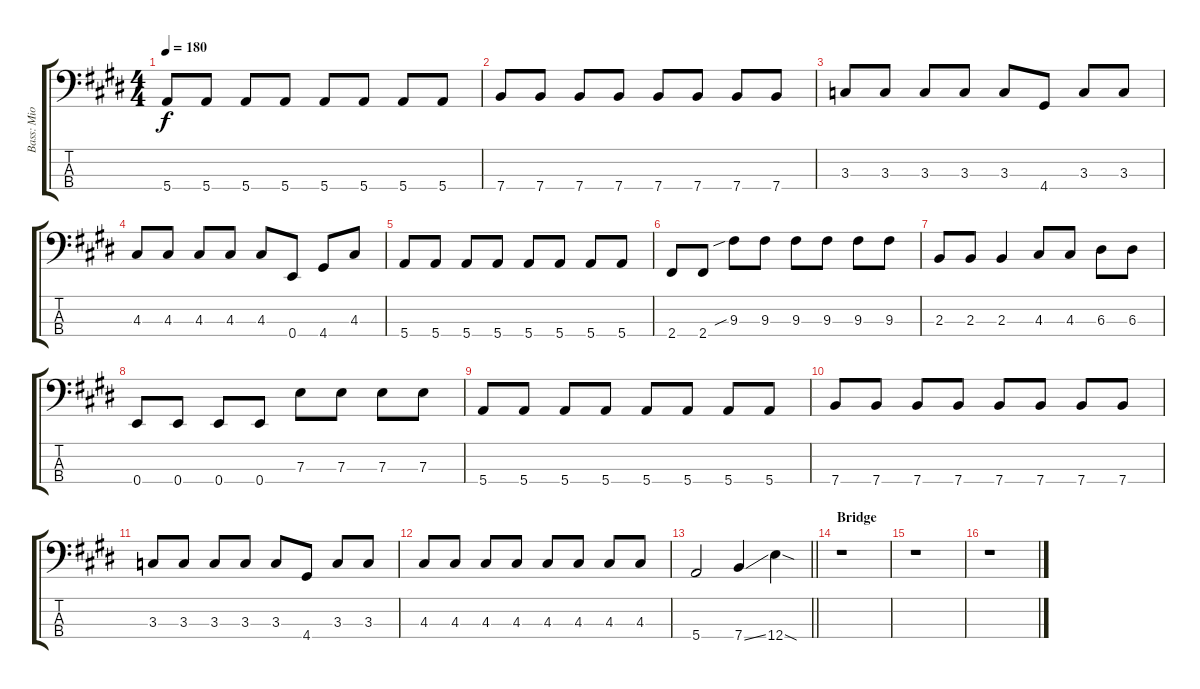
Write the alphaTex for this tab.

\track ("Bass: Mio Akiyama" "Bass: Mio ") {instrument electricbassfinger}
\staff {score tabs}
\tuning (G2 D2 A1 E1) {hide}
\ts (4 4)
\tempo 180
\clef f4
\ks e
5.4.8{dy f} 5.4.8 5.4.8 5.4.8 5.4.8 5.4.8 5.4.8 5.4.8 |
7.4.8 7.4.8 7.4.8 7.4.8 7.4.8 7.4.8 7.4.8 7.4.8 |
3.3.8 3.3.8 3.3.8 3.3.8 3.3.8 4.4.8 3.3.8 3.3.8 |
4.3.8 4.3.8 4.3.8 4.3.8 4.3.8 0.4.8 4.4.8 4.3.8 |
5.4.8 5.4.8 5.4.8 5.4.8 5.4.8 5.4.8 5.4.8 5.4.8 |
2.4.8 2.4.8 9.3{sib}.8 9.3.8 9.3.8 9.3.8 9.3.8 9.3.8 |
2.3.8 2.3.8 2.3.4 4.3.8 4.3.8 6.3.8 6.3.8 |
0.4.8 0.4.8 0.4.8 0.4.8 7.3.8 7.3.8 7.3.8 7.3.8 |
5.4.8 5.4.8 5.4.8 5.4.8 5.4.8 5.4.8 5.4.8 5.4.8 |
7.4.8 7.4.8 7.4.8 7.4.8 7.4.8 7.4.8 7.4.8 7.4.8 |
3.3.8 3.3.8 3.3.8 3.3.8 3.3.8 4.4.8 3.3.8 3.3.8 |
4.3.8 4.3.8 4.3.8 4.3.8 4.3.8 4.3.8 4.3.8 4.3.8 |
\barLineRight lightlight
5.4.2 7.4{ss}.4 12.4{sod}.4 |
\section ("" "Bridge")
r.1 |
r.1 |
r.1
